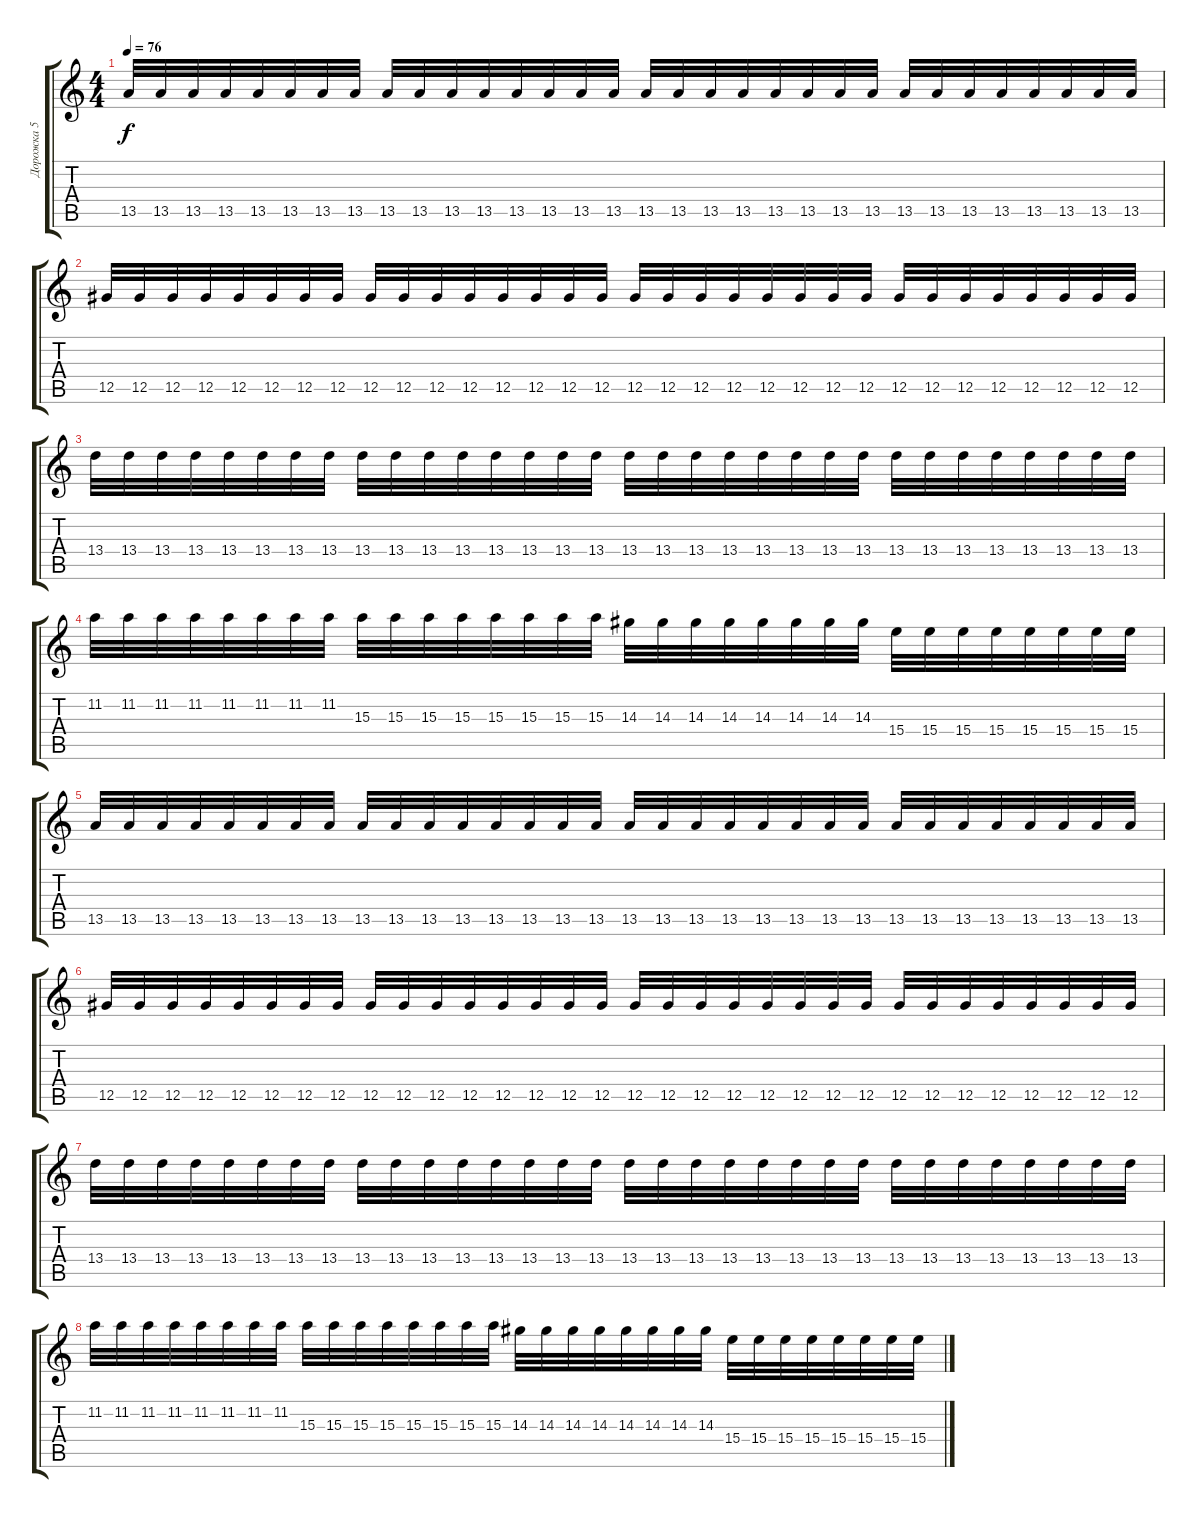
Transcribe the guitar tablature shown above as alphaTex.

\track ("Дорожка 5" "Дорожка 5") {instrument distortionguitar}
\staff {score tabs}
\tuning (Eb4 Bb3 Gb3 Db3 Ab2 Db2) {hide}
\ts (4 4)
\tempo 76
\clef g2
\ks c
13.5.32{dy f} 13.5.32 13.5.32 13.5.32 13.5.32 13.5.32 13.5.32 13.5.32 13.5.32 13.5.32 13.5.32 13.5.32 13.5.32 13.5.32 13.5.32 13.5.32 13.5.32 13.5.32 13.5.32 13.5.32 13.5.32 13.5.32 13.5.32 13.5.32 13.5.32 13.5.32 13.5.32 13.5.32 13.5.32 13.5.32 13.5.32 13.5.32 |
12.5.32 12.5.32 12.5.32 12.5.32 12.5.32 12.5.32 12.5.32 12.5.32 12.5.32 12.5.32 12.5.32 12.5.32 12.5.32 12.5.32 12.5.32 12.5.32 12.5.32 12.5.32 12.5.32 12.5.32 12.5.32 12.5.32 12.5.32 12.5.32 12.5.32 12.5.32 12.5.32 12.5.32 12.5.32 12.5.32 12.5.32 12.5.32 |
13.4.32 13.4.32 13.4.32 13.4.32 13.4.32 13.4.32 13.4.32 13.4.32 13.4.32 13.4.32 13.4.32 13.4.32 13.4.32 13.4.32 13.4.32 13.4.32 13.4.32 13.4.32 13.4.32 13.4.32 13.4.32 13.4.32 13.4.32 13.4.32 13.4.32 13.4.32 13.4.32 13.4.32 13.4.32 13.4.32 13.4.32 13.4.32 |
11.2.32 11.2.32 11.2.32 11.2.32 11.2.32 11.2.32 11.2.32 11.2.32 15.3.32 15.3.32 15.3.32 15.3.32 15.3.32 15.3.32 15.3.32 15.3.32 14.3.32 14.3.32 14.3.32 14.3.32 14.3.32 14.3.32 14.3.32 14.3.32 15.4.32 15.4.32 15.4.32 15.4.32 15.4.32 15.4.32 15.4.32 15.4.32 |
13.5.32 13.5.32 13.5.32 13.5.32 13.5.32 13.5.32 13.5.32 13.5.32 13.5.32 13.5.32 13.5.32 13.5.32 13.5.32 13.5.32 13.5.32 13.5.32 13.5.32 13.5.32 13.5.32 13.5.32 13.5.32 13.5.32 13.5.32 13.5.32 13.5.32 13.5.32 13.5.32 13.5.32 13.5.32 13.5.32 13.5.32 13.5.32 |
12.5.32 12.5.32 12.5.32 12.5.32 12.5.32 12.5.32 12.5.32 12.5.32 12.5.32 12.5.32 12.5.32 12.5.32 12.5.32 12.5.32 12.5.32 12.5.32 12.5.32 12.5.32 12.5.32 12.5.32 12.5.32 12.5.32 12.5.32 12.5.32 12.5.32 12.5.32 12.5.32 12.5.32 12.5.32 12.5.32 12.5.32 12.5.32 |
13.4.32 13.4.32 13.4.32 13.4.32 13.4.32 13.4.32 13.4.32 13.4.32 13.4.32 13.4.32 13.4.32 13.4.32 13.4.32 13.4.32 13.4.32 13.4.32 13.4.32 13.4.32 13.4.32 13.4.32 13.4.32 13.4.32 13.4.32 13.4.32 13.4.32 13.4.32 13.4.32 13.4.32 13.4.32 13.4.32 13.4.32 13.4.32 |
11.2.32 11.2.32 11.2.32 11.2.32 11.2.32 11.2.32 11.2.32 11.2.32 15.3.32 15.3.32 15.3.32 15.3.32 15.3.32 15.3.32 15.3.32 15.3.32 14.3.32 14.3.32 14.3.32 14.3.32 14.3.32 14.3.32 14.3.32 14.3.32 15.4.32 15.4.32 15.4.32 15.4.32 15.4.32 15.4.32 15.4.32 15.4.32
